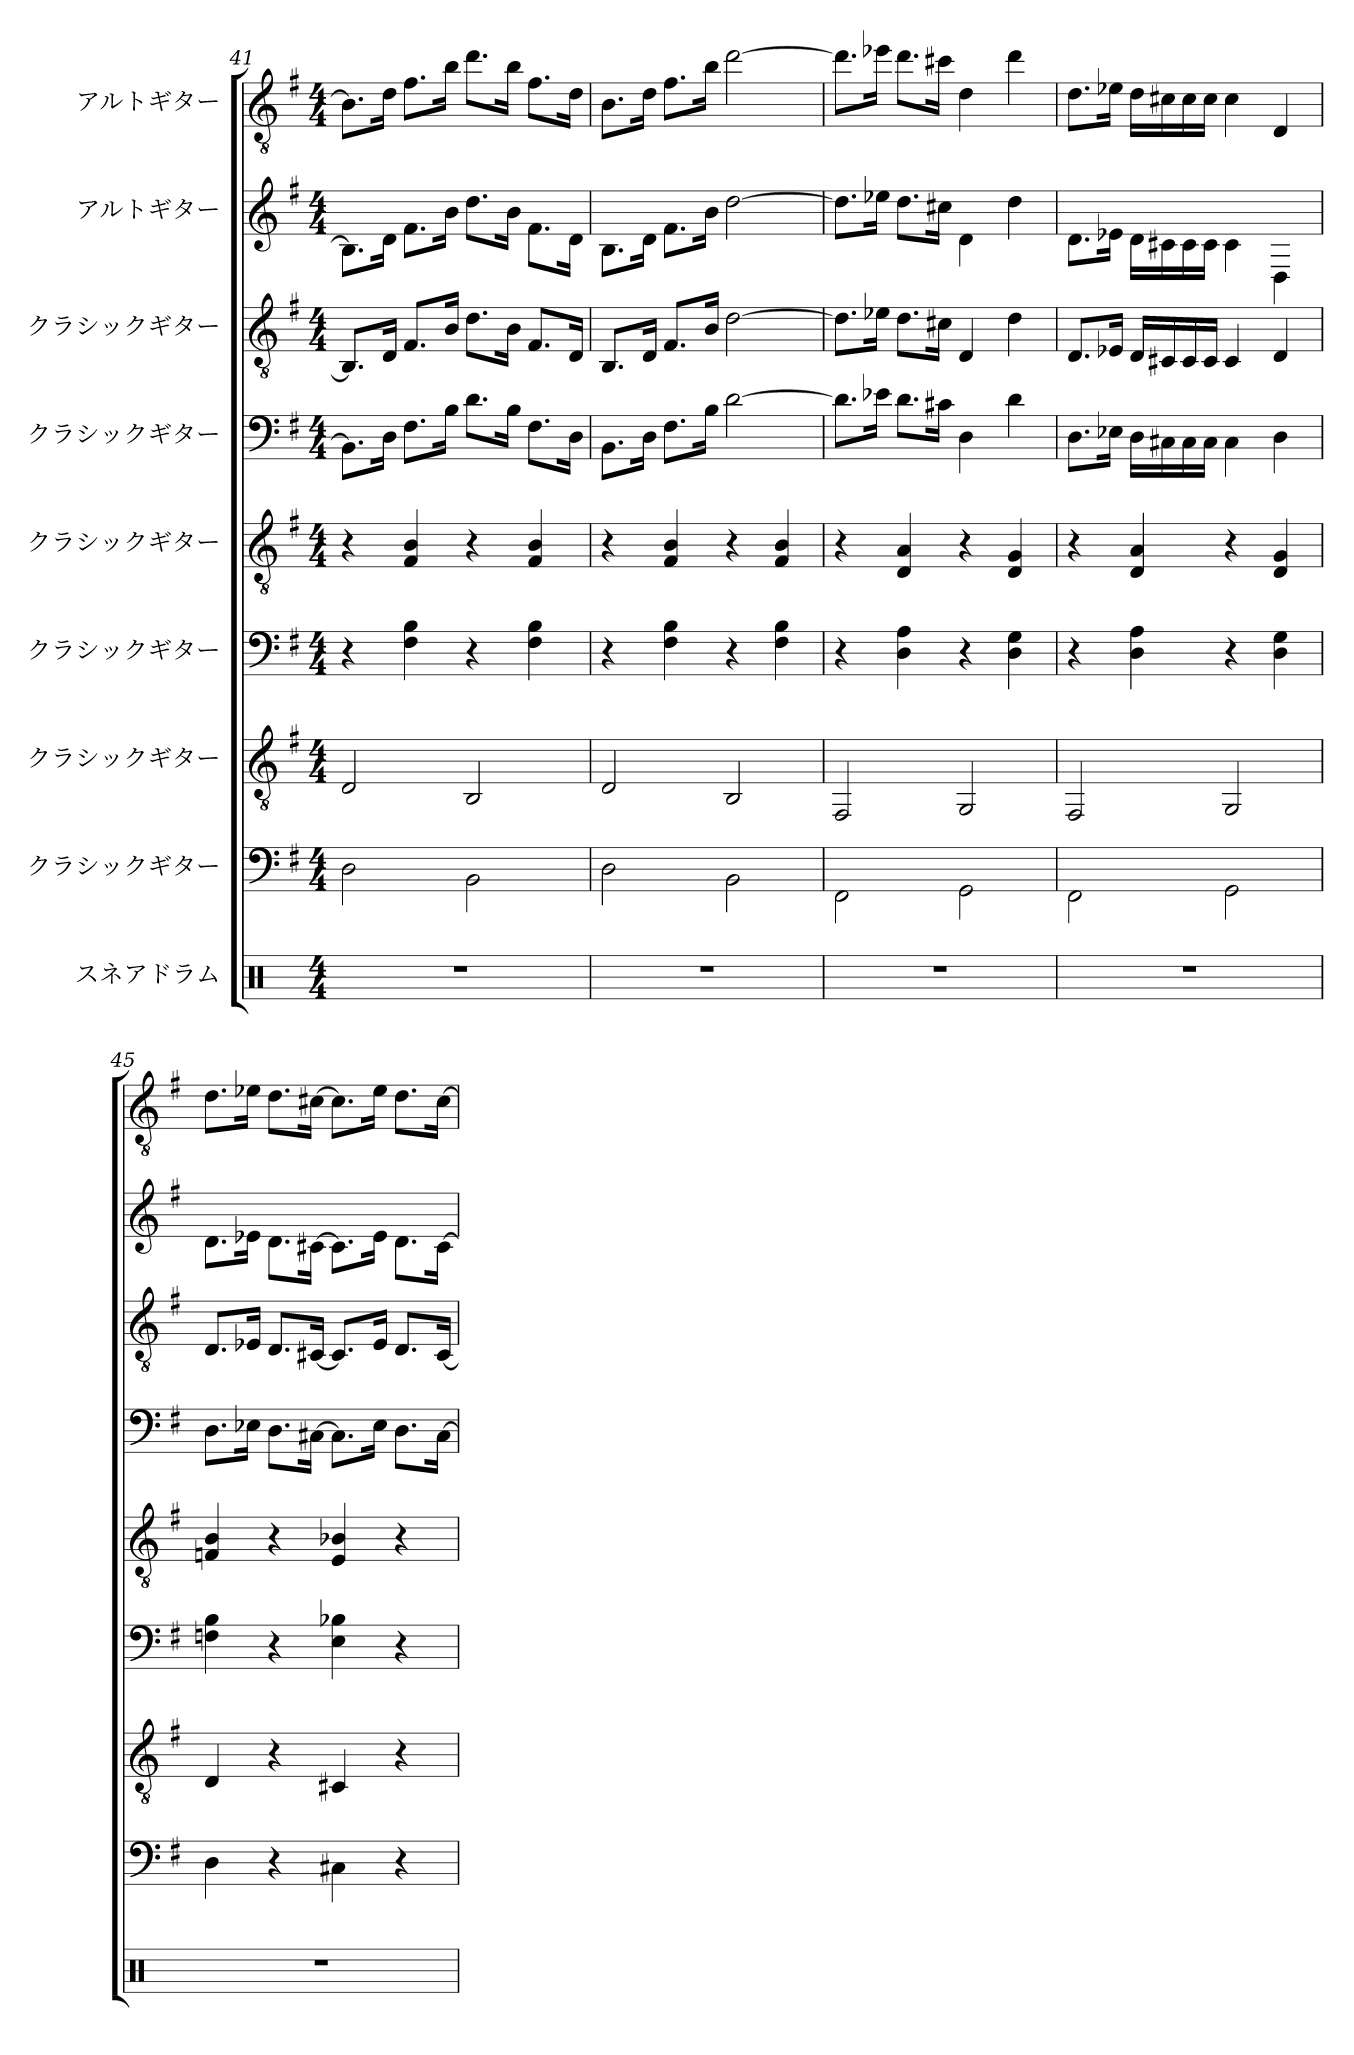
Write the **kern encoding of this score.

**kern	**kern	**kern	**kern	**kern	**kern	**kern	**kern	**kern
*part9	*part8	*part7	*part6	*part5	*part4	*part3	*part2	*part1
*staff9	*staff8	*staff7	*staff6	*staff5	*staff4	*staff3	*staff2	*staff1
*I"スネアドラム	*I"クラシックギター	*I"クラシックギター	*I"クラシックギター	*I"クラシックギター	*I"クラシックギター	*I"クラシックギター	*I"アルトギター	*I"アルトギター
*clefX	*	*clefGv2	*	*clefGv2	*	*clefGv2	*	*clefGv2
*k[]	*k[f#]	*k[f#]	*k[f#]	*k[f#]	*k[f#]	*k[f#]	*k[f#]	*k[f#]
*M4/4	*M4/4	*M4/4	*M4/4	*M4/4	*M4/4	*M4/4	*M4/4	*M4/4
=41	=41	=41	=41	=41	=41	=41	=41	=41
1r	2D\	2D/	4r	4r	8.BB\L]	8.BB/L]	8.B\L]	8.B\L]
.	.	.	.	.	16D\Jk	16D/Jk	16d\Jk	16d\Jk
.	.	.	4F#\ 4B\	4F#/ 4B/	8.F#\L	8.F#/L	8.f#\L	8.f#\L
.	.	.	.	.	16B\Jk	16B/Jk	16b\Jk	16b\Jk
.	2BB\	2BB/	4r	4r	8.d\L	8.d\L	8.dd\L	8.dd\L
.	.	.	.	.	16B\Jk	16B\Jk	16b\Jk	16b\Jk
.	.	.	4F#\ 4B\	4F#/ 4B/	8.F#\L	8.F#/L	8.f#\L	8.f#\L
.	.	.	.	.	16D\Jk	16D/Jk	16d\Jk	16d\Jk
!!LO:PB:g=z
=42	=42	=42	=42	=42	=42	=42	=42	=42
1r	2D\	2D/	4r	4r	8.BB\L	8.BB/L	8.B\L	8.B\L
.	.	.	.	.	16D\Jk	16D/Jk	16d\Jk	16d\Jk
.	.	.	4F#\ 4B\	4F#/ 4B/	8.F#\L	8.F#/L	8.f#\L	8.f#\L
.	.	.	.	.	16B\Jk	16B/Jk	16b\Jk	16b\Jk
.	2BB\	2BB/	4r	4r	[2d\	[2d\	[2dd\	[2dd\
.	.	.	4F#\ 4B\	4F#/ 4B/	.	.	.	.
=43	=43	=43	=43	=43	=43	=43	=43	=43
1r	2FF#\	2FF#/	4r	4r	8.d\L]	8.d\L]	8.dd\L]	8.dd\L]
.	.	.	.	.	16e-X\Jk	16e-X\Jk	16ee-X\Jk	16ee-X\Jk
.	.	.	4D\ 4A\	4D/ 4A/	8.d\L	8.d\L	8.dd\L	8.dd\L
.	.	.	.	.	16c#X\Jk	16c#X\Jk	16cc#X\Jk	16cc#X\Jk
.	2GG\	2GG/	4r	4r	4D\	4D/	4d\	4d\
.	.	.	4D\ 4G\	4D/ 4G/	4d\	4d\	4dd\	4dd\
=44	=44	=44	=44	=44	=44	=44	=44	=44
1r	2FF#\	2FF#/	4r	4r	8.D\L	8.D/L	8.d\L	8.d\L
.	.	.	.	.	16E-X\Jk	16E-X/Jk	16e-X\Jk	16e-X\Jk
.	.	.	4D\ 4A\	4D/ 4A/	16D\LL	16D/LL	16d\LL	16d\LL
.	.	.	.	.	16C#X\	16C#X/	16c#X\	16c#X\
.	.	.	.	.	16C#\	16C#/	16c#\	16c#\
.	.	.	.	.	16C#\JJ	16C#/JJ	16c#\JJ	16c#\JJ
.	2GG\	2GG/	4r	4r	4C#\	4C#/	4c#\	4c#\
.	.	.	4D\ 4G\	4D/ 4G/	4D\	4D/	4D\	4D/
!!LO:PB:g=z
=45	=45	=45	=45	=45	=45	=45	=45	=45
1r	4D\	4D/	4Fn\ 4B\	4Fn/ 4B/	8.D\L	8.D/L	8.d\L	8.d\L
.	.	.	.	.	16E-X\Jk	16E-X/Jk	16e-X\Jk	16e-X\Jk
.	4r	4r	4r	4r	8.D\L	8.D/L	8.d\L	8.d\L
.	.	.	.	.	[16C#X\Jk	[16C#X/Jk	[16c#X\Jk	[16c#X\Jk
.	4C#X\	4C#X/	4E\ 4B-X\	4E/ 4B-X/	8.C#\L]	8.C#/L]	8.c#\L]	8.c#\L]
.	.	.	.	.	16E-\Jk	16E-/Jk	16e-\Jk	16e-\Jk
.	4r	4r	4r	4r	8.D\L	8.D/L	8.d\L	8.d\L
.	.	.	.	.	[16C#\Jk	[16C#/Jk	[16c#\Jk	[16c#\Jk
=	=	=	=	=	=	=	=	=
*-	*-	*-	*-	*-	*-	*-	*-	*-
